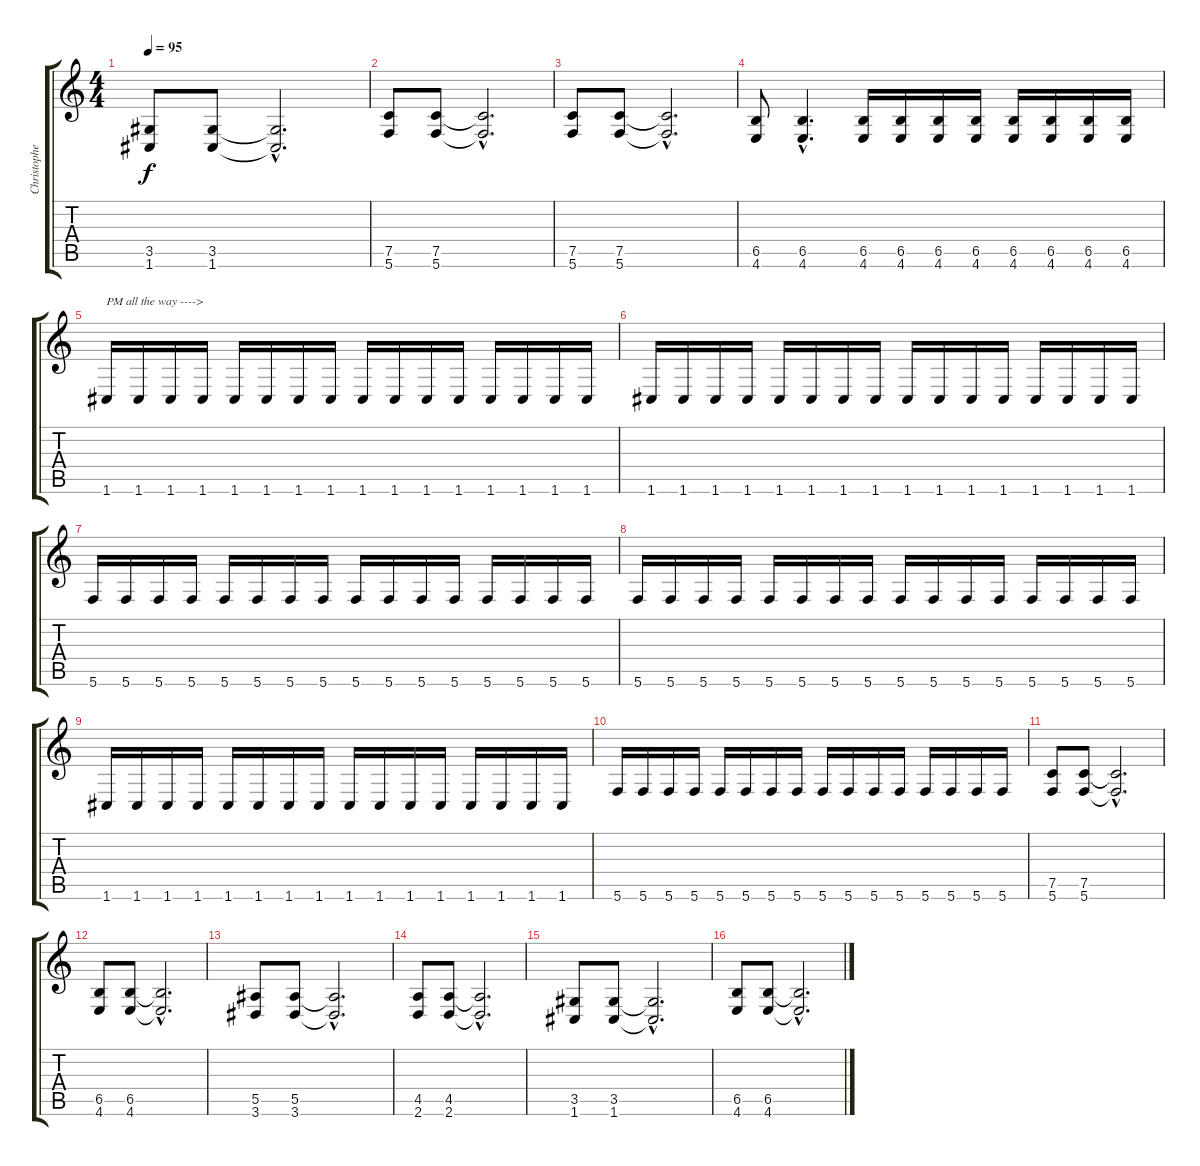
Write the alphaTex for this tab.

\track ("Christopher (R)" "Christophe") {instrument distortionguitar}
\staff {score tabs}
\tuning (C4 G3 Eb3 Bb2 F2 C2) {hide}
\ts (4 4)
\tempo 95
\clef g2
\ks c
(3.5 1.6).8{dy f} (3.5 1.6).8 (3.5{hac t} 1.6{hac t}).2{d} |
(7.5 5.6).8 (7.5 5.6).8 (7.5{hac t} 5.6{hac t}).2{d} |
(7.5 5.6).8 (7.5 5.6).8 (7.5{hac t} 5.6{hac t}).2{d} |
(6.5 4.6).8 (6.5{hac} 4.6{hac}).4{d} (6.5 4.6).16 (6.5 4.6).16 (6.5 4.6).16 (6.5 4.6).16 (6.5 4.6).16 (6.5 4.6).16 (6.5 4.6).16 (6.5 4.6).16 |
1.6.16{txt "PM all the way ---->"} 1.6.16 1.6.16 1.6.16 1.6.16 1.6.16 1.6.16 1.6.16 1.6.16 1.6.16 1.6.16 1.6.16 1.6.16 1.6.16 1.6.16 1.6.16 |
1.6.16 1.6.16 1.6.16 1.6.16 1.6.16 1.6.16 1.6.16 1.6.16 1.6.16 1.6.16 1.6.16 1.6.16 1.6.16 1.6.16 1.6.16 1.6.16 |
5.6.16 5.6.16 5.6.16 5.6.16 5.6.16 5.6.16 5.6.16 5.6.16 5.6.16 5.6.16 5.6.16 5.6.16 5.6.16 5.6.16 5.6.16 5.6.16 |
5.6.16 5.6.16 5.6.16 5.6.16 5.6.16 5.6.16 5.6.16 5.6.16 5.6.16 5.6.16 5.6.16 5.6.16 5.6.16 5.6.16 5.6.16 5.6.16 |
1.6.16 1.6.16 1.6.16 1.6.16 1.6.16 1.6.16 1.6.16 1.6.16 1.6.16 1.6.16 1.6.16 1.6.16 1.6.16 1.6.16 1.6.16 1.6.16 |
5.6.16 5.6.16 5.6.16 5.6.16 5.6.16 5.6.16 5.6.16 5.6.16 5.6.16 5.6.16 5.6.16 5.6.16 5.6.16 5.6.16 5.6.16 5.6.16 |
(7.5 5.6).8 (7.5 5.6).8 (7.5{hac t} 5.6{hac t}).2{d} |
(6.5 4.6).8 (6.5 4.6).8 (6.5{hac t} 4.6{hac t}).2{d} |
(5.5 3.6).8 (5.5 3.6).8 (5.5{hac t} 3.6{hac t}).2{d} |
(4.5 2.6).8 (4.5 2.6).8 (4.5{hac t} 2.6{hac t}).2{d} |
(3.5 1.6).8 (3.5 1.6).8 (3.5{hac t} 1.6{hac t}).2{d} |
(6.5 4.6).8 (6.5 4.6).8 (6.5{hac t} 4.6{hac t}).2{d}
